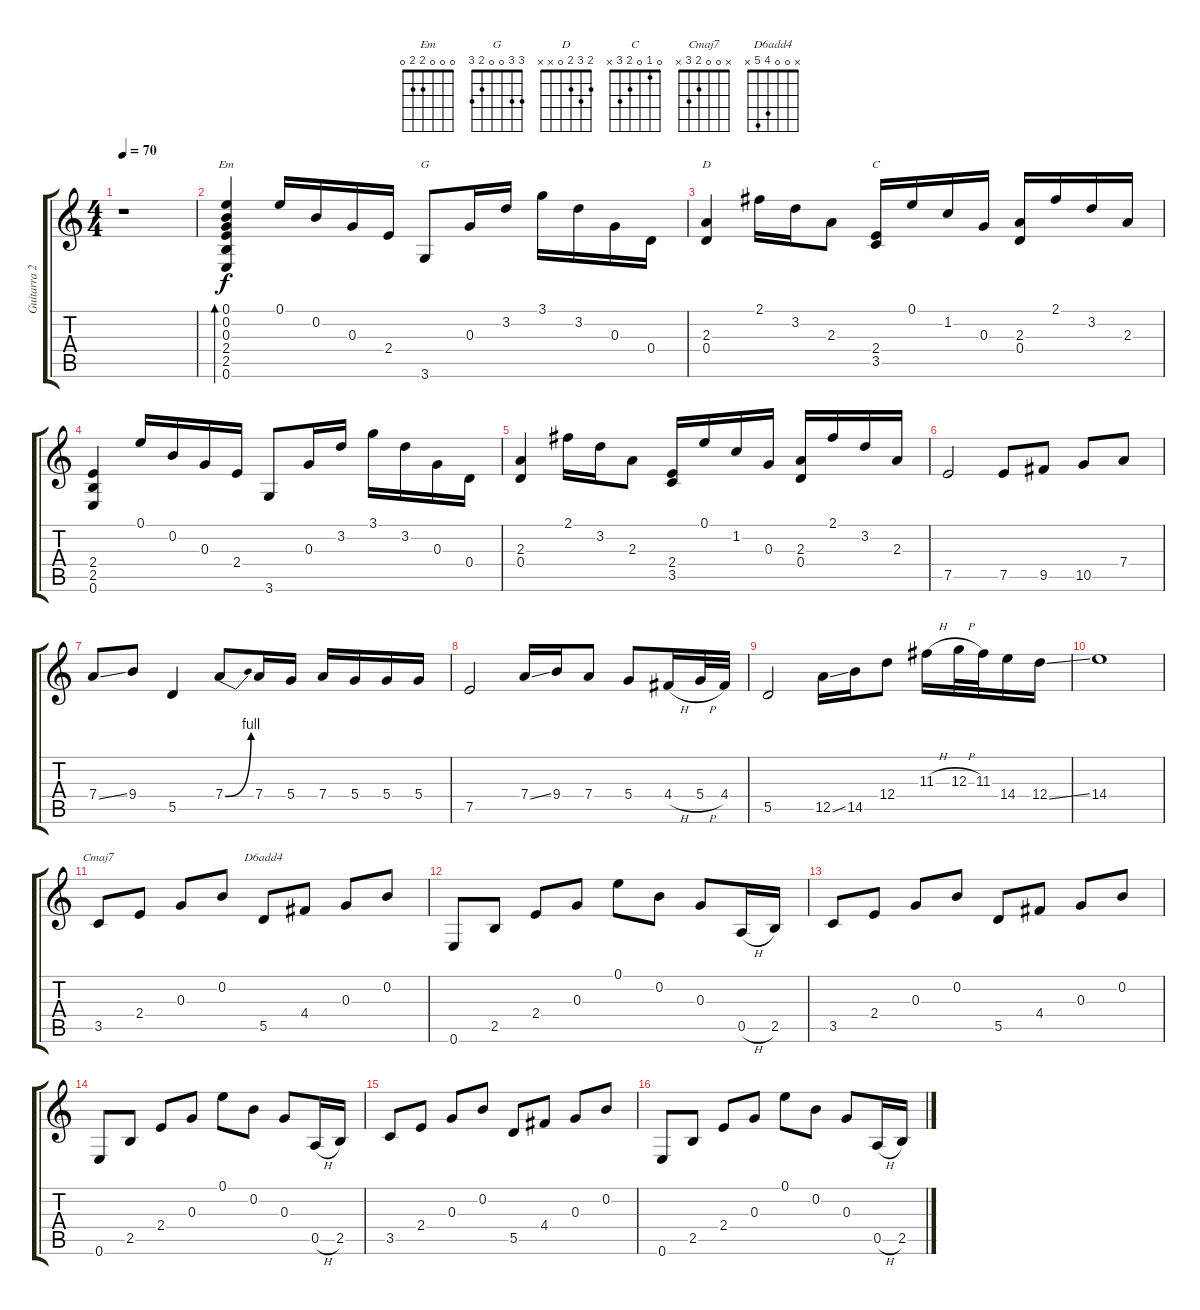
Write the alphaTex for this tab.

\track ("Guitarra 2" "Guitarra 2") {instrument distortionguitar}
\staff {score tabs}
\tuning (E4 B3 G3 D3 A2 E2) {hide}
\chord ("Em" 0 0 0 2 2 0)
\chord ("G" 3 3 0 0 2 3)
\chord ("D" 2 3 2 0 x x)
\chord ("C" 0 1 0 2 3 x)
\chord ("Cmaj7" x 0 0 2 3 x)
\chord ("D6add4" x 0 0 4 5 x)
\ts (4 4)
\tempo 70
\clef g2
\ks c
r.1{dy f instrument distortionguitar} |
(0.1 0.2 0.3 2.4 2.5 0.6).4{bd 120 ch "Em" instrument acousticguitarsteel} 0.1.16 0.2.16 0.3.16 2.4.16 3.6.8{ch "G"} 0.3.16 3.2.16 3.1.16 3.2.16 0.3.16 0.4.16 |
(2.3 0.4).4{ch "D"} 2.1.16 3.2.16 2.3.8 (2.4 3.5).16{ch "C"} 0.1.16 1.2.16 0.3.16 (2.3 0.4).16 2.1.16 3.2.16 2.3.16 |
(2.4 2.5 0.6).4 0.1.16 0.2.16 0.3.16 2.4.16 3.6.8 0.3.16 3.2.16 3.1.16 3.2.16 0.3.16 0.4.16 |
(2.3 0.4).4 2.1.16 3.2.16 2.3.8 (2.4 3.5).16 0.1.16 1.2.16 0.3.16 (2.3 0.4).16 2.1.16 3.2.16 2.3.16 |
7.5.2{balance 8 instrument distortionguitar} 7.5.8 9.5.8 10.5.8 7.4.8 |
7.4{ss}.8 9.4.8 5.5.4 7.4{be (bend 0 0 60 4)}.8 7.4.16 5.4.16 7.4.16 5.4.16 5.4.16 5.4.16 |
7.5.2 7.4{ss}.16 9.4.16 7.4.8 5.4.8 4.4{h}.16 5.4{h}.32 4.4.32 |
5.5.2 12.5{ss}.16 14.5.16 12.4.8 11.3{h}.16 12.3{h}.32 11.3.32 14.4.16 12.4{ss}.16 |
14.4.1 |
3.5.8{ch "Cmaj7" balance 16 instrument acousticguitarnylon} 2.4.8 0.3.8 0.2.8 5.5.8{ch "D6add4"} 4.4.8 0.3.8 0.2.8 |
0.6.8 2.5.8 2.4.8 0.3.8 0.1.8 0.2.8 0.3.8 0.5{h}.16 2.5.16 |
3.5.8 2.4.8 0.3.8 0.2.8 5.5.8 4.4.8 0.3.8 0.2.8 |
0.6.8 2.5.8 2.4.8 0.3.8 0.1.8 0.2.8 0.3.8 0.5{h}.16 2.5.16 |
3.5.8 2.4.8 0.3.8 0.2.8 5.5.8 4.4.8 0.3.8 0.2.8 |
0.6.8 2.5.8 2.4.8 0.3.8 0.1.8 0.2.8 0.3.8 0.5{h}.16 2.5.16
